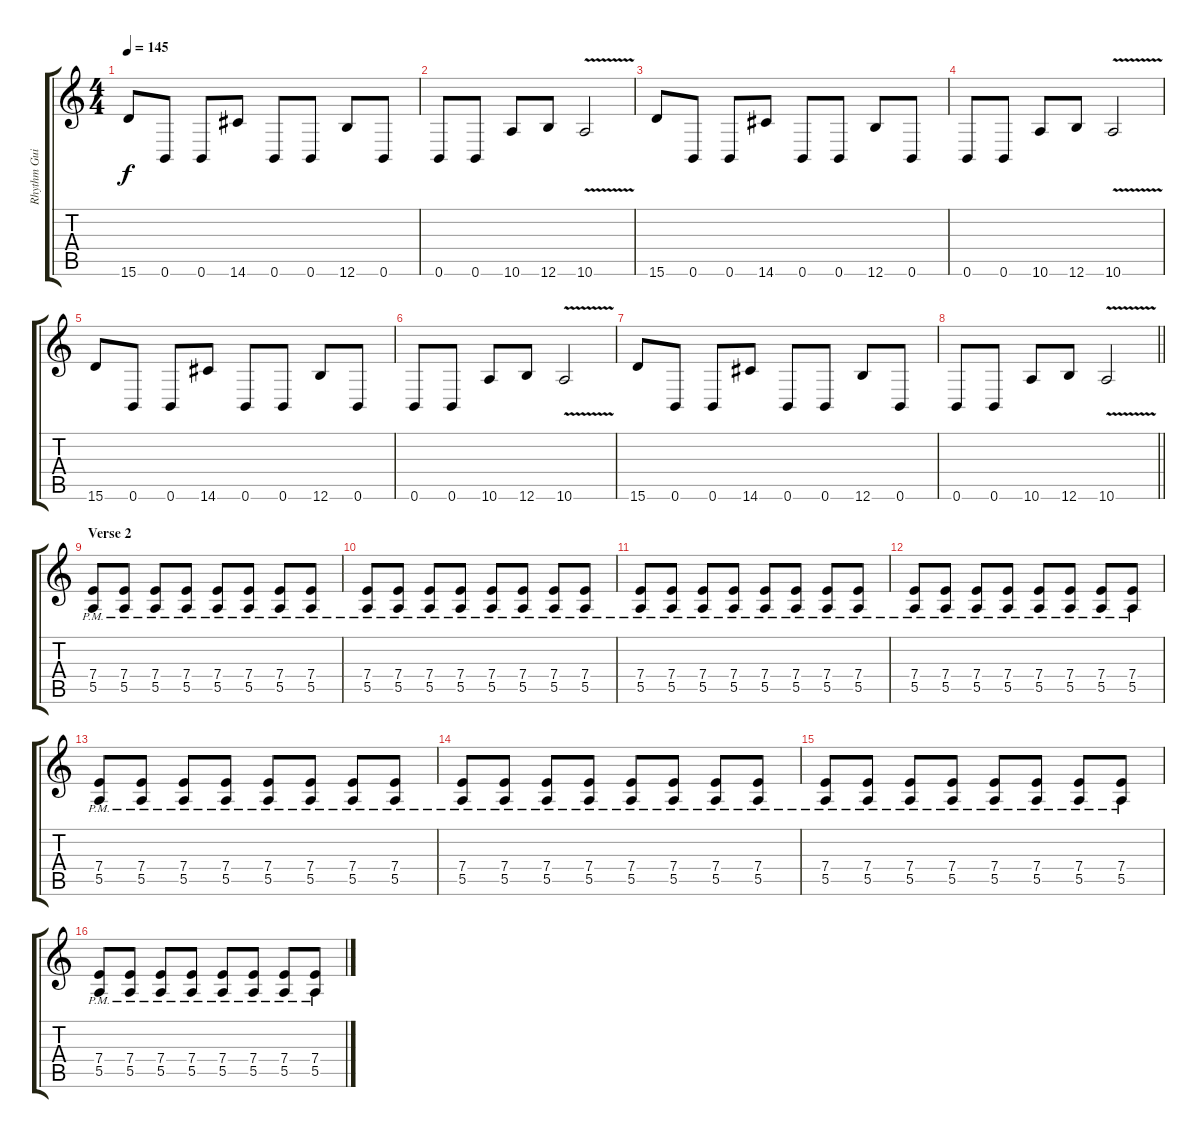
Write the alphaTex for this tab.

\track ("Rhythm Guitar" "Rhythm Gui") {instrument distortionguitar}
\staff {score tabs}
\tuning (B3 Gb3 D3 A2 E2 B1) {hide}
\ts (4 4)
\tempo 145
\clef g2
\ks c
15.6.8{dy f balance 16} 0.6.8 0.6.8 14.6.8 0.6.8 0.6.8 12.6.8 0.6.8 |
0.6.8 0.6.8 10.6.8 12.6.8 10.6{v}.2 |
15.6.8 0.6.8 0.6.8 14.6.8 0.6.8 0.6.8 12.6.8 0.6.8 |
0.6.8 0.6.8 10.6.8 12.6.8 10.6{v}.2 |
15.6.8 0.6.8 0.6.8 14.6.8 0.6.8 0.6.8 12.6.8 0.6.8 |
0.6.8 0.6.8 10.6.8 12.6.8 10.6{v}.2 |
15.6.8 0.6.8 0.6.8 14.6.8 0.6.8 0.6.8 12.6.8 0.6.8 |
\barLineRight lightlight
0.6.8 0.6.8 10.6.8 12.6.8 10.6{v}.2 |
\section ("" "Verse 2")
(7.4{pm} 5.5{pm}).8{balance 8} (7.4{pm} 5.5{pm}).8 (7.4{pm} 5.5{pm}).8 (7.4{pm} 5.5{pm}).8 (7.4{pm} 5.5{pm}).8 (7.4{pm} 5.5{pm}).8 (7.4{pm} 5.5{pm}).8 (7.4{pm} 5.5{pm}).8 |
(7.4{pm} 5.5{pm}).8 (7.4{pm} 5.5{pm}).8 (7.4{pm} 5.5{pm}).8 (7.4{pm} 5.5{pm}).8 (7.4{pm} 5.5{pm}).8 (7.4{pm} 5.5{pm}).8 (7.4{pm} 5.5{pm}).8 (7.4{pm} 5.5{pm}).8 |
(7.4{pm} 5.5{pm}).8 (7.4{pm} 5.5{pm}).8 (7.4{pm} 5.5{pm}).8 (7.4{pm} 5.5{pm}).8 (7.4{pm} 5.5{pm}).8 (7.4{pm} 5.5{pm}).8 (7.4{pm} 5.5{pm}).8 (7.4{pm} 5.5{pm}).8 |
(7.4{pm} 5.5{pm}).8 (7.4{pm} 5.5{pm}).8 (7.4{pm} 5.5{pm}).8 (7.4{pm} 5.5{pm}).8 (7.4{pm} 5.5{pm}).8 (7.4{pm} 5.5{pm}).8 (7.4{pm} 5.5{pm}).8 (7.4{pm} 5.5{pm}).8 |
(7.4{pm} 5.5{pm}).8 (7.4{pm} 5.5{pm}).8 (7.4{pm} 5.5{pm}).8 (7.4{pm} 5.5{pm}).8 (7.4{pm} 5.5{pm}).8 (7.4{pm} 5.5{pm}).8 (7.4{pm} 5.5{pm}).8 (7.4{pm} 5.5{pm}).8 |
(7.4{pm} 5.5{pm}).8 (7.4{pm} 5.5{pm}).8 (7.4{pm} 5.5{pm}).8 (7.4{pm} 5.5{pm}).8 (7.4{pm} 5.5{pm}).8 (7.4{pm} 5.5{pm}).8 (7.4{pm} 5.5{pm}).8 (7.4{pm} 5.5{pm}).8 |
(7.4{pm} 5.5{pm}).8 (7.4{pm} 5.5{pm}).8 (7.4{pm} 5.5{pm}).8 (7.4{pm} 5.5{pm}).8 (7.4{pm} 5.5{pm}).8 (7.4{pm} 5.5{pm}).8 (7.4{pm} 5.5{pm}).8 (7.4{pm} 5.5{pm}).8 |
(7.4{pm} 5.5{pm}).8 (7.4{pm} 5.5{pm}).8 (7.4{pm} 5.5{pm}).8 (7.4{pm} 5.5{pm}).8 (7.4{pm} 5.5{pm}).8 (7.4{pm} 5.5{pm}).8 (7.4{pm} 5.5{pm}).8 (7.4{pm} 5.5{pm}).8
